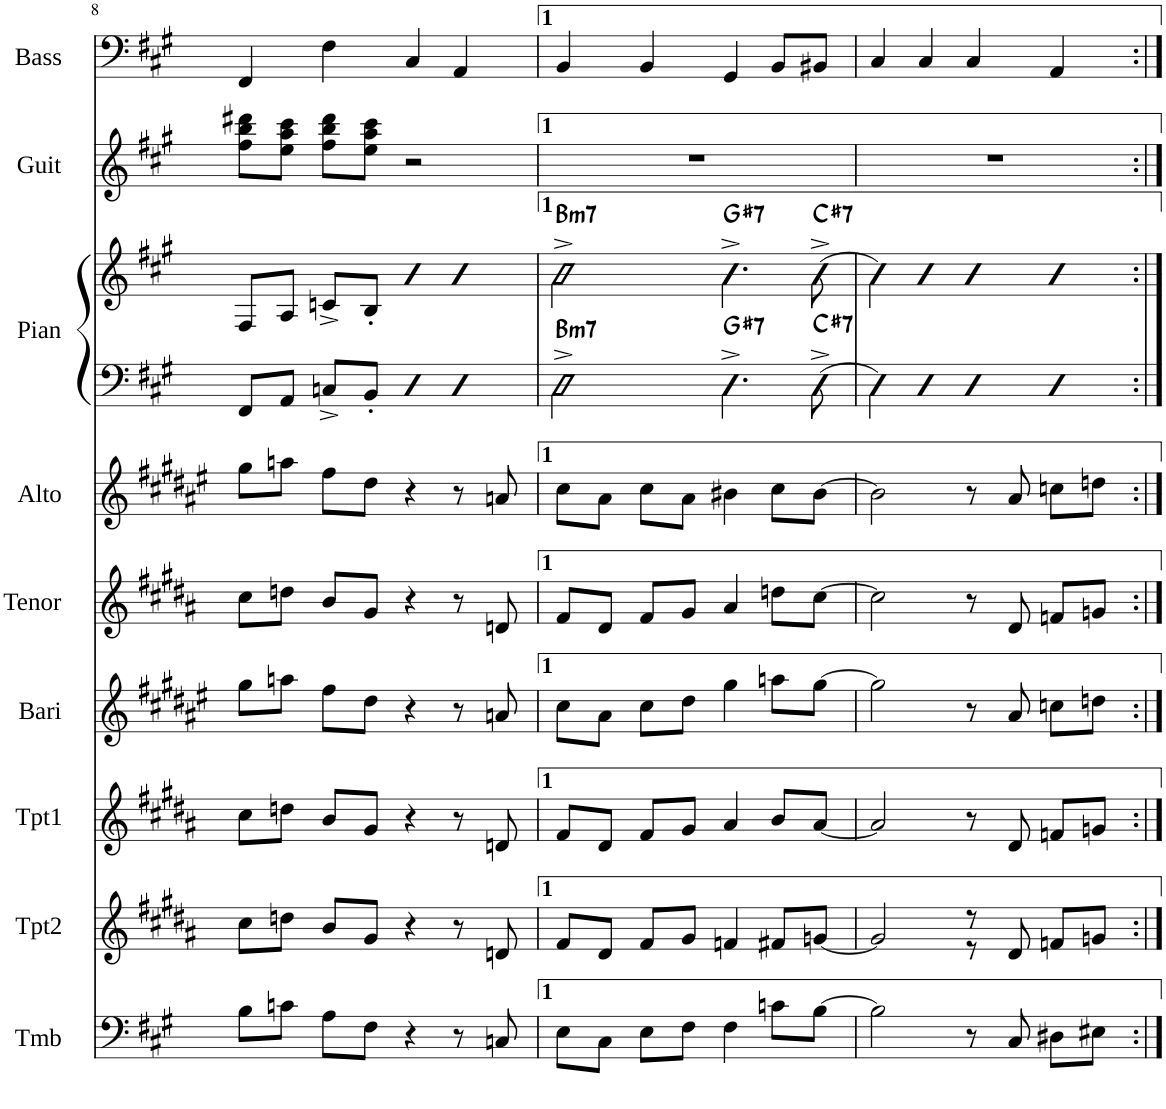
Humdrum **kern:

**kern	**kern	**kern	**kern	**kern	**kern	**kern	**kern	**harte	**kern	**kern
*part9	*part8	*part7	*part6	*part5	*part4	*part3	*part3	*part3	*part2	*part1
*staff10	*staff9	*staff8	*staff7	*staff6	*staff5	*staff4	*staff3	*	*staff2	*staff1
*I"Trombone	*I"Trumpet 2	*I"Trumpet 1	*I"Baritone Sax	*I"Tenor Sax	*I"Alto Sax	*I"Piano	*	*	*I"Guitar	*I"Bass
*I'Tmb	*I'Tpt2	*I'Tpt1	*I'Bari	*I'Tenor	*I'Alto	*I'Pian	*	*	*I'Guit	*I'Bass
!!LO:PB:g=z
*clefF4	*clefG2	*clefG2	*clefG2	*clefG2	*clefG2	*clefF4	*clefG2	*	*clefG2	*clefF4
*	*Trd8c14	*Trd8c14	*Trd-2c-3	*Trd1c2	*Trd5c9	*	*	*	*	*
*k[f#c#g#]	*k[f#c#g#d#a#]	*k[f#c#g#d#a#]	*k[f#c#g#d#a#e#]	*k[f#c#g#d#a#]	*k[f#c#g#d#a#e#]	*k[f#c#g#]	*k[f#c#g#]	*	*k[f#c#g#]	*k[f#c#g#]
*M4/4	*M4/4	*M4/4	*M4/4	*M4/4	*M4/4	*M4/4	*M4/4	*	*M4/4	*M4/4
=8	=8	=8	=8	=8	=8	=8	=8	=8	=8	=8
8B\L	8cc#\L	8cc#\L	8gg#\L	8cc#\L	8gg#\L	8FF#/L	8F#/L	.	8ff#\ 8bb\ 8ddd#X\L	4FF#/
8cn\J	8ddn\J	8ddn\J	8aan\J	8ddn\J	8aan\J	8AA/J	8A/J	.	8ee\ 8aa\ 8ccc#\J	.
8A\L	8b/L	8b/L	8ff#\L	8b/L	8ff#\L	8Cn^/L	8cn^/L	.	8ff#\ 8bb\ 8ddd#\L	4F#\
8F#\J	8g#/J	8g#/J	8dd#\J	8g#/J	8dd#\J	8BB'/J	8B'/J	.	8ee\ 8aa\ 8ccc#\J	.
4r	4r	4r	4r	4r	4r	4D	4b	.	2r	4C#/
8r	8r	8r	8r	8r	8r	4D	4b	.	.	4AA/
8Cn/	8dn/	8dn/	8an/	8dn/	8an/	.	.	.	.	.
=9	=9	=9	=9	=9	=9	=9	=9	=9	=9	=9
!	!	!	!	!	!	!	!	!LO:H:n=1:kt=m7	!	!
!	!	!	!	!	!	!	!	!LO:H:n=2:kt=m7	!	!
8E\L	8f#/L	8f#/L	8cc#\L	8f#/L	8cc#\L	2D^\	2b^\	B:min7 B:min7	1r	4BB/
8C#\J	8d#/J	8d#/J	8a#\J	8d#/J	8a#\J	.	.	.	.	.
8E\L	8f#/L	8f#/L	8cc#\L	8f#/L	8cc#\L	.	.	.	.	4BB/
8F#\J	8g#/J	8g#/J	8dd#\J	8g#/J	8a#\J	.	.	.	.	.
!	!	!	!	!	!	!	!	!LO:H:n=1:kt=7	!	!
!	!	!	!	!	!	!	!	!LO:H:n=2:kt=7	!	!
4F#\	4fn/	4a#/	4gg#\	4a#/	4b#X\	4.D^\	4.b^\	G#:7 G#:7	.	4GG#/
8cn\L	8f#X/L	8b/L	8aan\L	8ddn\L	8cc#\L	.	.	.	.	8BB/L
!	!	!	!	!	!	!	!	!LO:H:n=1:kt=7	!	!
!	!	!	!	!	!	!	!	!LO:H:n=2:kt=7	!	!
[8B\J	[8gn/J	[8a#/J	[8gg#\J	[8cc#\J	[8b#\J	8D^\	(8b^\	C#:7 C#:7	.	8BB#X/J
=10	=10	=10	=10	=10	=10	=10	=10	=10	=10	=10
*	*^	*	*	*	*	*	*	*	*	*
2B\]	2g/]	2ryy	2a#/]	2gg#\]	2cc#\]	2b#\]	4D\	4b\)	.	1r	4C#/
.	.	.	.	.	.	.	4D	4b	.	.	4C#/
8r	8r	8r	8r	8r	8r	8r	4D	4b	.	.	4C#/
8C#/	8d#/	4.ryy	8d#/	8a#/	8d#/	8a#/	.	.	.	.	.
8D#X\L	8fn/L	.	8fn/L	8ccn\L	8fn/L	8ccn\L	4D	4b	.	.	4AA/
8E#X\J	8gn/J	.	8gn/J	8ddn\J	8gn/J	8ddn\J	.	.	.	.	.
*	*v	*v	*	*	*	*	*	*	*	*	*
=:|!	=:|!	=:|!	=:|!	=:|!	=:|!	=:|!	=:|!	=:|!	=:|!	=:|!
*-	*-	*-	*-	*-	*-	*-	*-	*-	*-	*-
